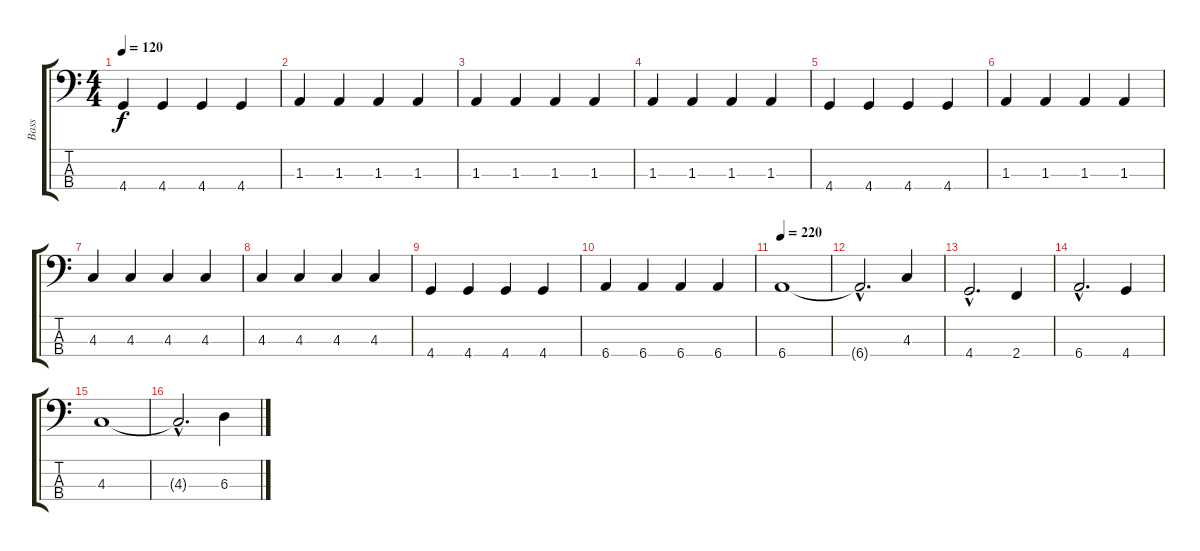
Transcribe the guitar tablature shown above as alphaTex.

\track ("Bass" "Bass") {instrument electricbassfinger}
\staff {score tabs}
\tuning (Gb2 Db2 Ab1 Eb1) {hide}
\ts (4 4)
\tempo 120
\clef f4
\ks c
4.4.4{dy f} 4.4.4 4.4.4 4.4.4 |
1.3.4 1.3.4 1.3.4 1.3.4 |
1.3.4 1.3.4 1.3.4 1.3.4 |
1.3.4 1.3.4 1.3.4 1.3.4 |
4.4.4 4.4.4 4.4.4 4.4.4 |
1.3.4 1.3.4 1.3.4 1.3.4 |
4.3.4 4.3.4 4.3.4 4.3.4 |
4.3.4 4.3.4 4.3.4 4.3.4 |
4.4.4 4.4.4 4.4.4 4.4.4 |
6.4.4 6.4.4 6.4.4 6.4.4 |
\tempo 220
6.4.1{volume 16 instrument electricbasspick} |
6.4{hac t}.2{d} 4.3.4 |
4.4{hac}.2{d} 2.4.4 |
6.4{hac}.2{d} 4.4.4 |
4.3.1 |
4.3{hac t}.2{d} 6.3.4
